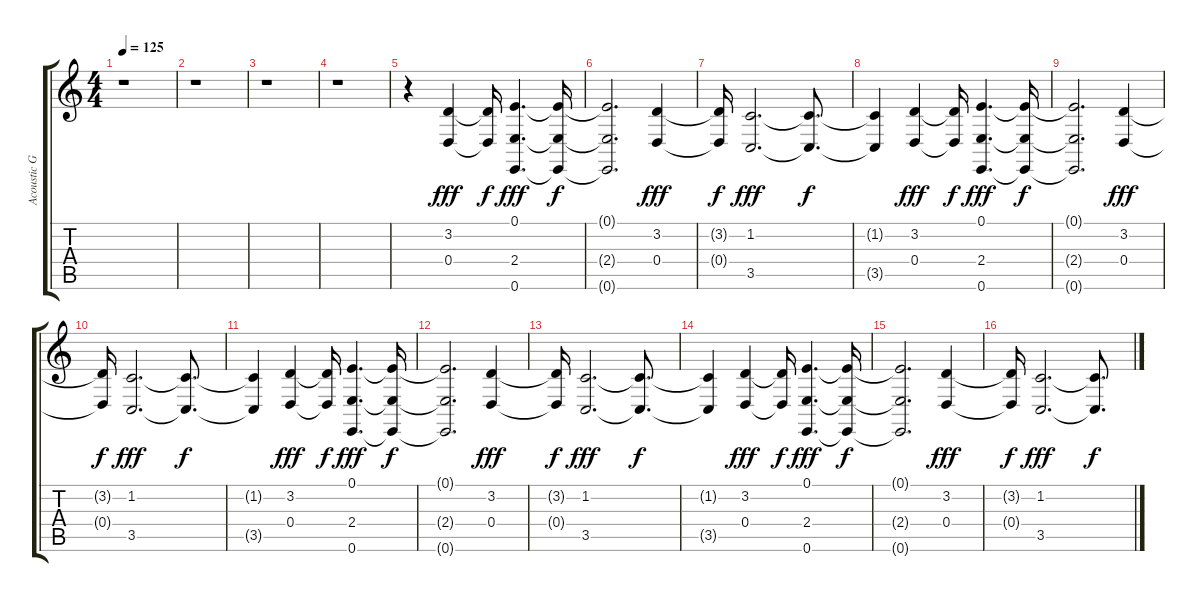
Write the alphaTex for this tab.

\track ("Acoustic Grand Piano" "Acoustic G") {instrument acousticgrandpiano}
\staff {score tabs}
\tuning (E4 B3 G3 D3 A2 E2) {hide}
\ts (4 4)
\tempo 125
\clef g2
\ks c
r.1{dy f} |
r.1 |
r.1 |
r.1 |
r.4 (3.2 0.4).4{dy fff} (3.2{t} 0.4{t}).16{dy f} (0.1 2.4 0.6).4{d dy fff} (0.1{t} 2.4{t} 0.6{t}).16{dy f} |
(0.1{t} 2.4{t} 0.6{t}).2{d} (3.2 0.4).4{dy fff} |
(3.2{t} 0.4{t}).16{dy f} (1.2 3.5).2{d dy fff} (1.2{t} 3.5{t}).8{d dy f} |
(1.2{t} 3.5{t}).4 (3.2 0.4).4{dy fff} (3.2{t} 0.4{t}).16{dy f} (0.1 2.4 0.6).4{d dy fff} (0.1{t} 2.4{t} 0.6{t}).16{dy f} |
(0.1{t} 2.4{t} 0.6{t}).2{d} (3.2 0.4).4{dy fff} |
(3.2{t} 0.4{t}).16{dy f} (1.2 3.5).2{d dy fff} (1.2{t} 3.5{t}).8{d dy f} |
(1.2{t} 3.5{t}).4 (3.2 0.4).4{dy fff} (3.2{t} 0.4{t}).16{dy f} (0.1 2.4 0.6).4{d dy fff} (0.1{t} 2.4{t} 0.6{t}).16{dy f} |
(0.1{t} 2.4{t} 0.6{t}).2{d} (3.2 0.4).4{dy fff} |
(3.2{t} 0.4{t}).16{dy f} (1.2 3.5).2{d dy fff} (1.2{t} 3.5{t}).8{d dy f} |
(1.2{t} 3.5{t}).4 (3.2 0.4).4{dy fff} (3.2{t} 0.4{t}).16{dy f} (0.1 2.4 0.6).4{d dy fff} (0.1{t} 2.4{t} 0.6{t}).16{dy f} |
(0.1{t} 2.4{t} 0.6{t}).2{d} (3.2 0.4).4{dy fff} |
(3.2{t} 0.4{t}).16{dy f} (1.2 3.5).2{d dy fff} (1.2{t} 3.5{t}).8{d dy f}
